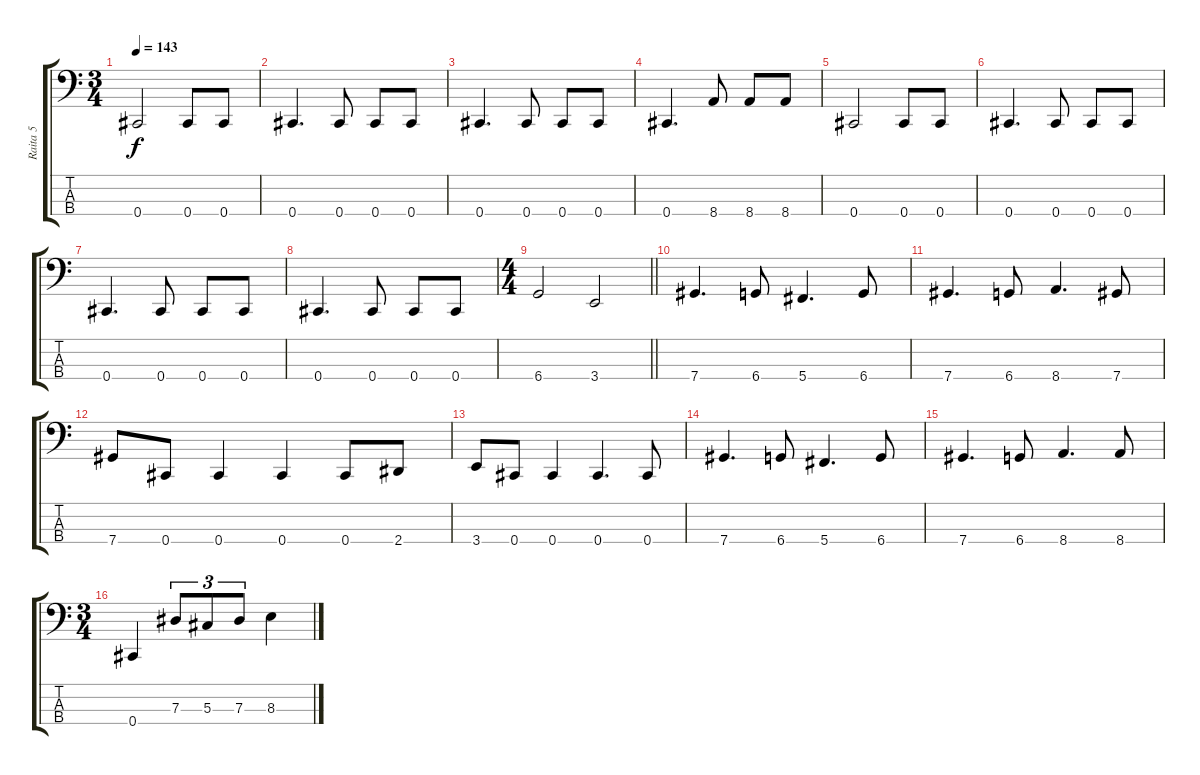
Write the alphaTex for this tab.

\track ("Raita 5" "Raita 5") {instrument electricbassfinger}
\staff {score tabs}
\tuning (Gb2 Db2 Ab1 Db1) {hide}
\ts (3 4)
\tempo 143
\clef f4
\ks c
0.4.2{dy f} 0.4.8 0.4.8 |
0.4.4{d} 0.4.8 0.4.8 0.4.8 |
0.4.4{d} 0.4.8 0.4.8 0.4.8 |
0.4.4{d} 8.4.8 8.4.8 8.4.8 |
0.4.2 0.4.8 0.4.8 |
0.4.4{d} 0.4.8 0.4.8 0.4.8 |
0.4.4{d} 0.4.8 0.4.8 0.4.8 |
0.4.4{d} 0.4.8 0.4.8 0.4.8 |
\ts (4 4)
\barLineRight lightlight
6.4.2 3.4.2 |
7.4.4{d} 6.4.8 5.4.4{d} 6.4.8 |
7.4.4{d} 6.4.8 8.4.4{d} 7.4.8 |
7.4.8 0.4.8 0.4.4 0.4.4 0.4.8 2.4.8 |
3.4.8 0.4.8 0.4.4 0.4.4{d} 0.4.8 |
7.4.4{d} 6.4.8 5.4.4{d} 6.4.8 |
7.4.4{d} 6.4.8 8.4.4{d} 8.4.8 |
\ts (3 4)
0.4.4 7.3.8{tu (3 2)} 5.3.8{tu (3 2)} 7.3.8{tu (3 2)} 8.3.4
